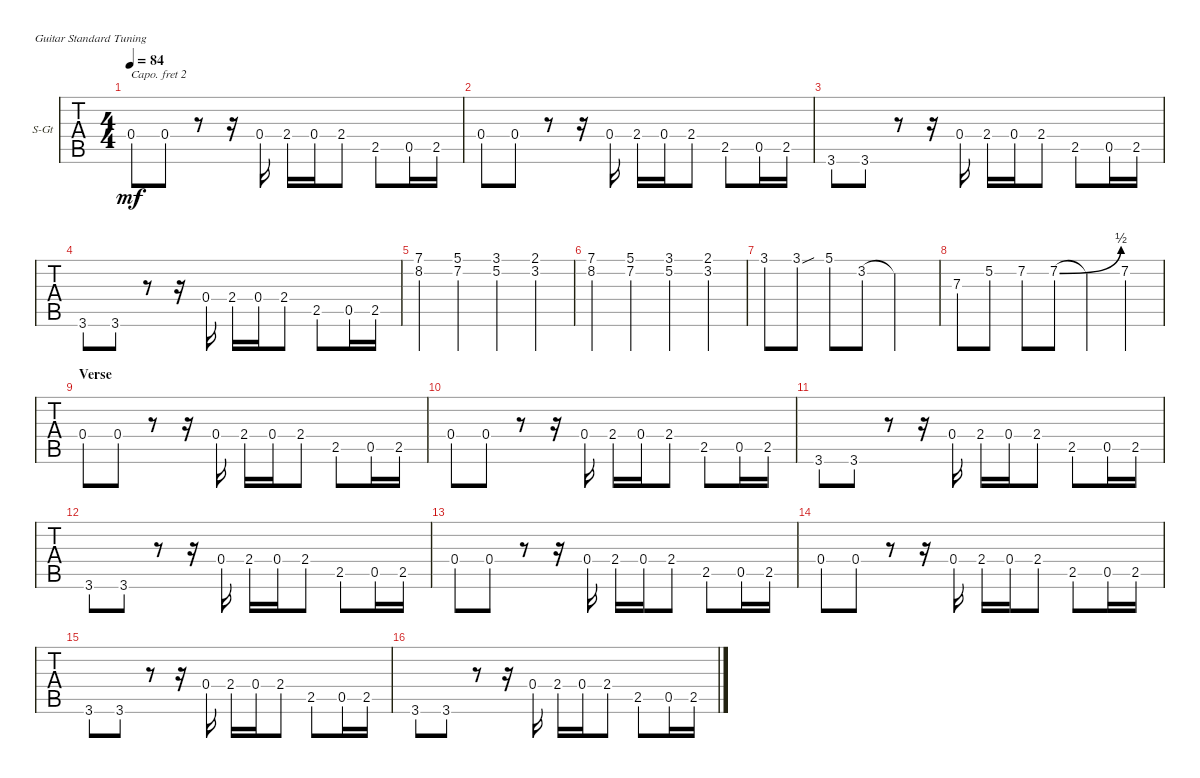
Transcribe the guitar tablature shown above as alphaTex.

\defaultSystemsLayout 4
\bracketExtendMode groupsimilarinstruments
\firstSystemTrackNameOrientation horizontal
\otherSystemsTrackNameOrientation horizontal
\chordDiagramsInScore
\track ("Steel Guitar" "S-Gt") {instrument acousticguitarsteel}
\staff {tabs}
\capo 2
\tuning (E4 B3 G3 D3 A2 E2)
\ts (4 4)
\tempo 84
\clef g2
\ks c
0.4.8{dy mf instrument acousticguitarsteel} 0.4.8 r.8 r.16 0.4.16 2.4.16 0.4.16 2.4.8 2.5.8 0.5.16 2.5.16 |
0.4.8 0.4.8 r.8 r.16 0.4.16 2.4.16 0.4.16 2.4.8 2.5.8 0.5.16 2.5.16 |
3.6.8 3.6.8 r.8 r.16 0.4.16 2.4.16 0.4.16 2.4.8 2.5.8 0.5.16 2.5.16 |
3.6.8 3.6.8 r.8 r.16 0.4.16 2.4.16 0.4.16 2.4.8 2.5.8 0.5.16 2.5.16 |
(8.2 7.1).4 (5.1 7.2).4 (3.1 5.2).4 (3.2 2.1).4 |
(8.2 7.1).4 (5.1 7.2).4 (3.1 5.2).4 (3.2 2.1).4 |
3.1.8 3.1{sou}.8 5.1.8 3.2.8 3.2{t}.2 |
7.3.8 5.2.8 7.2.8 7.2{be (bend 0 0 15 2)}.8 7.2{t}.4 7.2.4 |
\section ("" "Verse")
0.4.8 0.4.8 r.8 r.16 0.4.16 2.4.16 0.4.16 2.4.8 2.5.8 0.5.16 2.5.16 |
0.4.8 0.4.8 r.8 r.16 0.4.16 2.4.16 0.4.16 2.4.8 2.5.8 0.5.16 2.5.16 |
3.6.8 3.6.8 r.8 r.16 0.4.16 2.4.16 0.4.16 2.4.8 2.5.8 0.5.16 2.5.16 |
3.6.8 3.6.8 r.8 r.16 0.4.16 2.4.16 0.4.16 2.4.8 2.5.8 0.5.16 2.5.16 |
0.4.8 0.4.8 r.8 r.16 0.4.16 2.4.16 0.4.16 2.4.8 2.5.8 0.5.16 2.5.16 |
0.4.8 0.4.8 r.8 r.16 0.4.16 2.4.16 0.4.16 2.4.8 2.5.8 0.5.16 2.5.16 |
3.6.8 3.6.8 r.8 r.16 0.4.16 2.4.16 0.4.16 2.4.8 2.5.8 0.5.16 2.5.16 |
3.6.8 3.6.8 r.8 r.16 0.4.16 2.4.16 0.4.16 2.4.8 2.5.8 0.5.16 2.5.16
